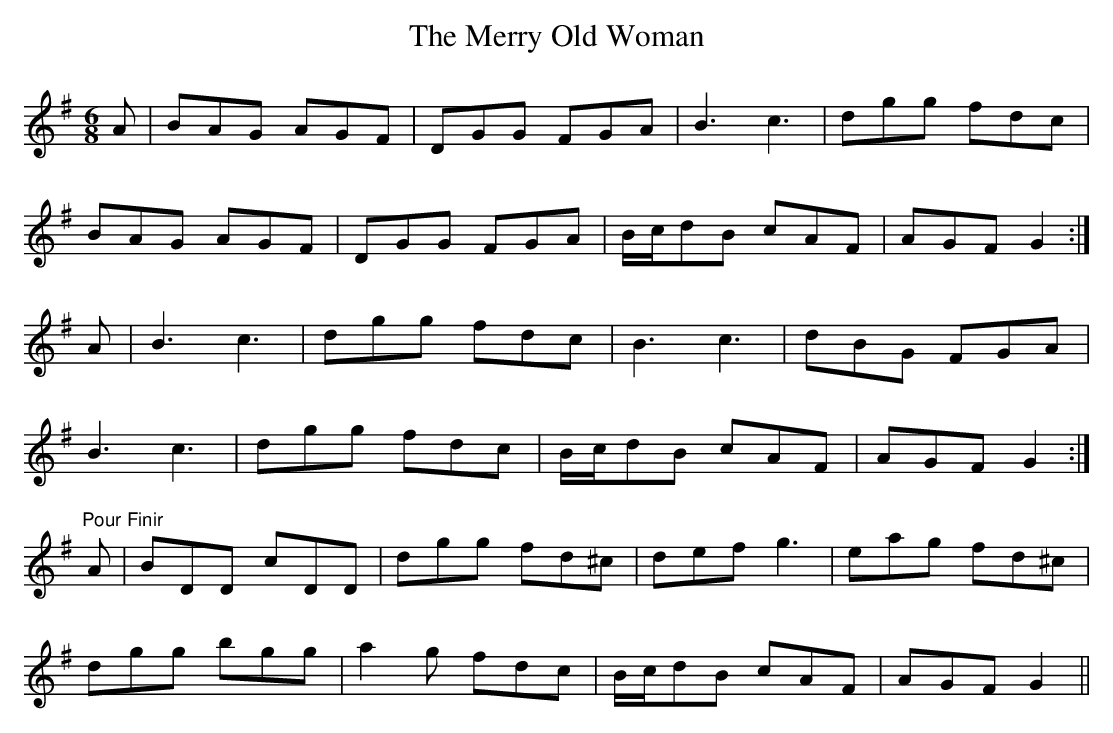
X:1
T:The Merry Old Woman
M:6/8
L:1/8
K:G
A|BAG AGF|DGG FGA|B3 c3|dgg fdc|
BAG AGF|DGG FGA|B/c/dB cAF|AGF G2:|
A|B3 c3|dgg fdc|B3 c3|dBG FGA|
B3 c3|dgg fdc|B/c/dB cAF|AGF G2:|
"Pour Finir"
A|BDD cDD|dgg fd^c|def g3|eag fd^c|
dgg bgg|a2g fdc|B/c/dB cAF|AGF G2||
